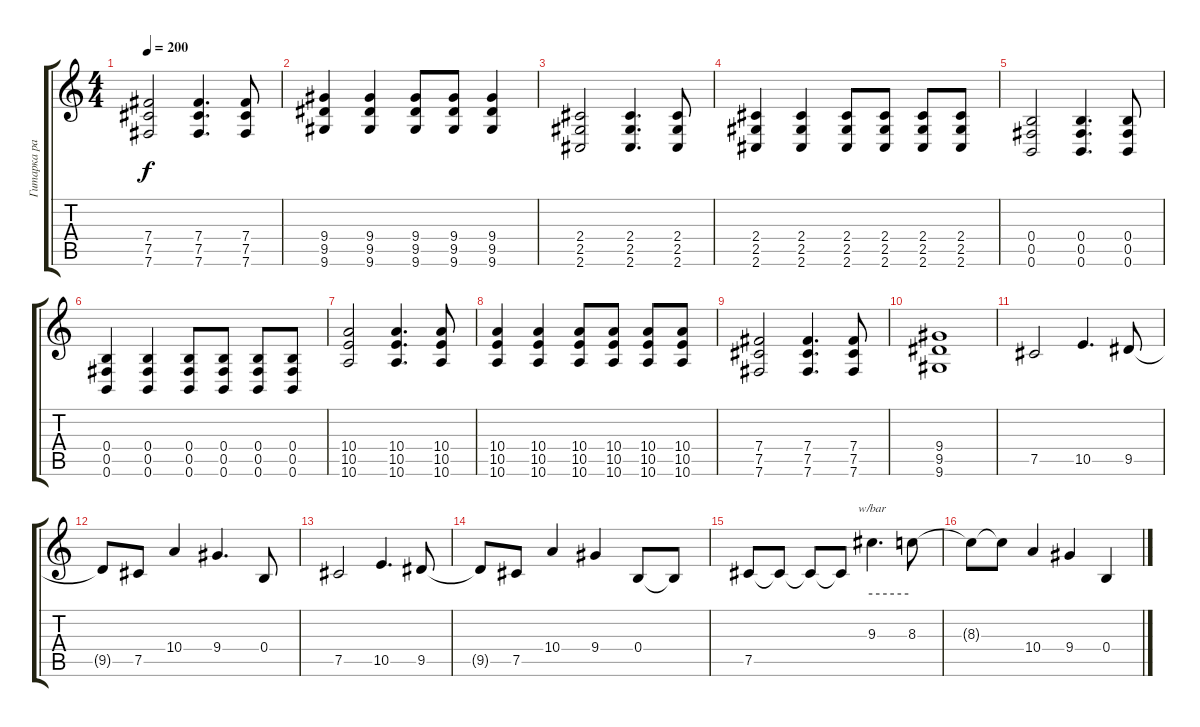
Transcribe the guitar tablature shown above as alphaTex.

\track ("Гитарка раз" "Гитарка ра") {instrument distortionguitar}
\staff {score tabs}
\tuning (Db4 Ab3 E3 B2 Gb2 B1) {hide}
\ts (4 4)
\tempo 200
\clef g2
\ks c
(7.4 7.5 7.6).2{dy f} (7.4 7.5 7.6).4{d} (7.4 7.5 7.6).8 |
(9.4 9.5 9.6).4 (9.4 9.5 9.6).4 (9.4 9.5 9.6).8 (9.4 9.5 9.6).8 (9.4 9.5 9.6).4 |
(2.4 2.5 2.6).2 (2.4 2.5 2.6).4{d} (2.4 2.5 2.6).8 |
(2.4 2.5 2.6).4 (2.4 2.5 2.6).4 (2.4 2.5 2.6).8 (2.4 2.5 2.6).8 (2.4 2.5 2.6).8 (2.4 2.5 2.6).8 |
(0.4 0.5 0.6).2 (0.4 0.5 0.6).4{d} (0.4 0.5 0.6).8 |
(0.4 0.5 0.6).4 (0.4 0.5 0.6).4 (0.4 0.5 0.6).8 (0.4 0.5 0.6).8 (0.4 0.5 0.6).8 (0.4 0.5 0.6).8 |
(10.4 10.5 10.6).2 (10.4 10.5 10.6).4{d} (10.4 10.5 10.6).8 |
(10.4 10.5 10.6).4 (10.4 10.5 10.6).4 (10.4 10.5 10.6).8 (10.4 10.5 10.6).8 (10.4 10.5 10.6).8 (10.4 10.5 10.6).8 |
(7.4 7.5 7.6).2 (7.4 7.5 7.6).4{d} (7.4 7.5 7.6).8 |
(9.4 9.5 9.6).1 |
7.5.2 10.5.4{d} 9.5.8 |
9.5{t}.8 7.5.8 10.4.4 9.4.4{d} 0.4.8 |
7.5.2 10.5.4{d} 9.5.8 |
9.5{t}.8 7.5.8 10.4.4 9.4.4 0.4.8 0.4{t}.8 |
7.5.8 7.5{t}.8 7.5{t}.8 7.5{t}.8 9.3.4{d tbe (hold default 0 0 60 0)} 8.3.8 |
8.3{t}.8 8.3{t}.8 10.4.4 9.4.4 0.4.4
